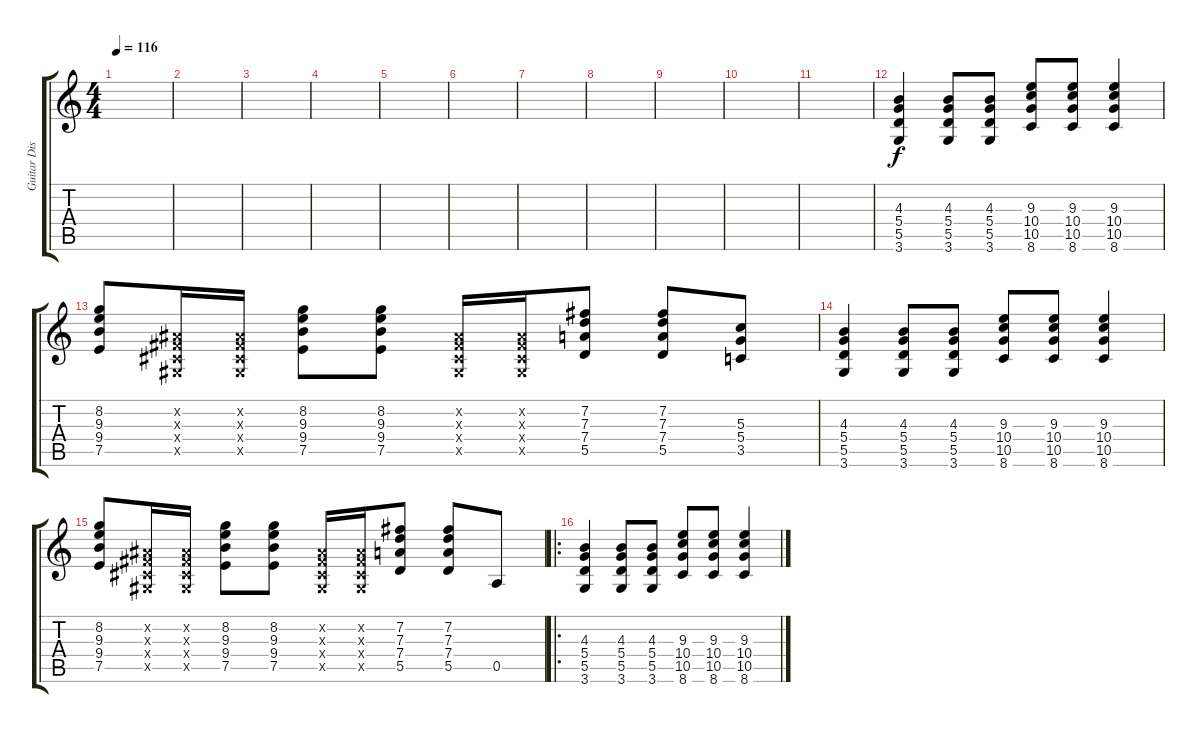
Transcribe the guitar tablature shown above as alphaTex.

\track ("Guitar Dist" "Guitar Dis") {instrument distortionguitar}
\staff {score tabs}
\tuning (E4 B3 G3 D3 A2 E2) {hide}
\ts (4 4)
\tempo 116
\clef g2
\ks c
|
|
|
|
|
|
|
|
|
|
|
(4.3 5.4 5.5 3.6).4 (4.3 5.4 5.5 3.6).8 (4.3 5.4 5.5 3.6).8 (9.3 10.4 10.5 8.6).8 (9.3 10.4 10.5 8.6).8 (9.3 10.4 10.5 8.6).4 |
(8.2 9.3 9.4 7.5).8 (-1.2{x} -1.3{x} -1.4{x} -1.5{x}).16 (-1.2{x} -1.3{x} -1.4{x} -1.5{x}).16 (8.2 9.3 9.4 7.5).8 (8.2 9.3 9.4 7.5).8 (-1.2{x} -1.3{x} -1.4{x} -1.5{x}).16 (-1.2{x} -1.3{x} -1.4{x} -1.5{x}).16 (7.2 7.3 7.4 5.5).8 (7.2 7.3 7.4 5.5).8 (5.3 5.4 3.5).8 |
(4.3 5.4 5.5 3.6).4 (4.3 5.4 5.5 3.6).8 (4.3 5.4 5.5 3.6).8 (9.3 10.4 10.5 8.6).8 (9.3 10.4 10.5 8.6).8 (9.3 10.4 10.5 8.6).4 |
(8.2 9.3 9.4 7.5).8 (-1.2{x} -1.3{x} -1.4{x} -1.5{x}).16 (-1.2{x} -1.3{x} -1.4{x} -1.5{x}).16 (8.2 9.3 9.4 7.5).8 (8.2 9.3 9.4 7.5).8 (-1.2{x} -1.3{x} -1.4{x} -1.5{x}).16 (-1.2{x} -1.3{x} -1.4{x} -1.5{x}).16 (7.2 7.3 7.4 5.5).8 (7.2 7.3 7.4 5.5).8 0.5.8 |
\ro
(4.3 5.4 5.5 3.6).4 (4.3 5.4 5.5 3.6).8 (4.3 5.4 5.5 3.6).8 (9.3 10.4 10.5 8.6).8 (9.3 10.4 10.5 8.6).8 (9.3 10.4 10.5 8.6).4
